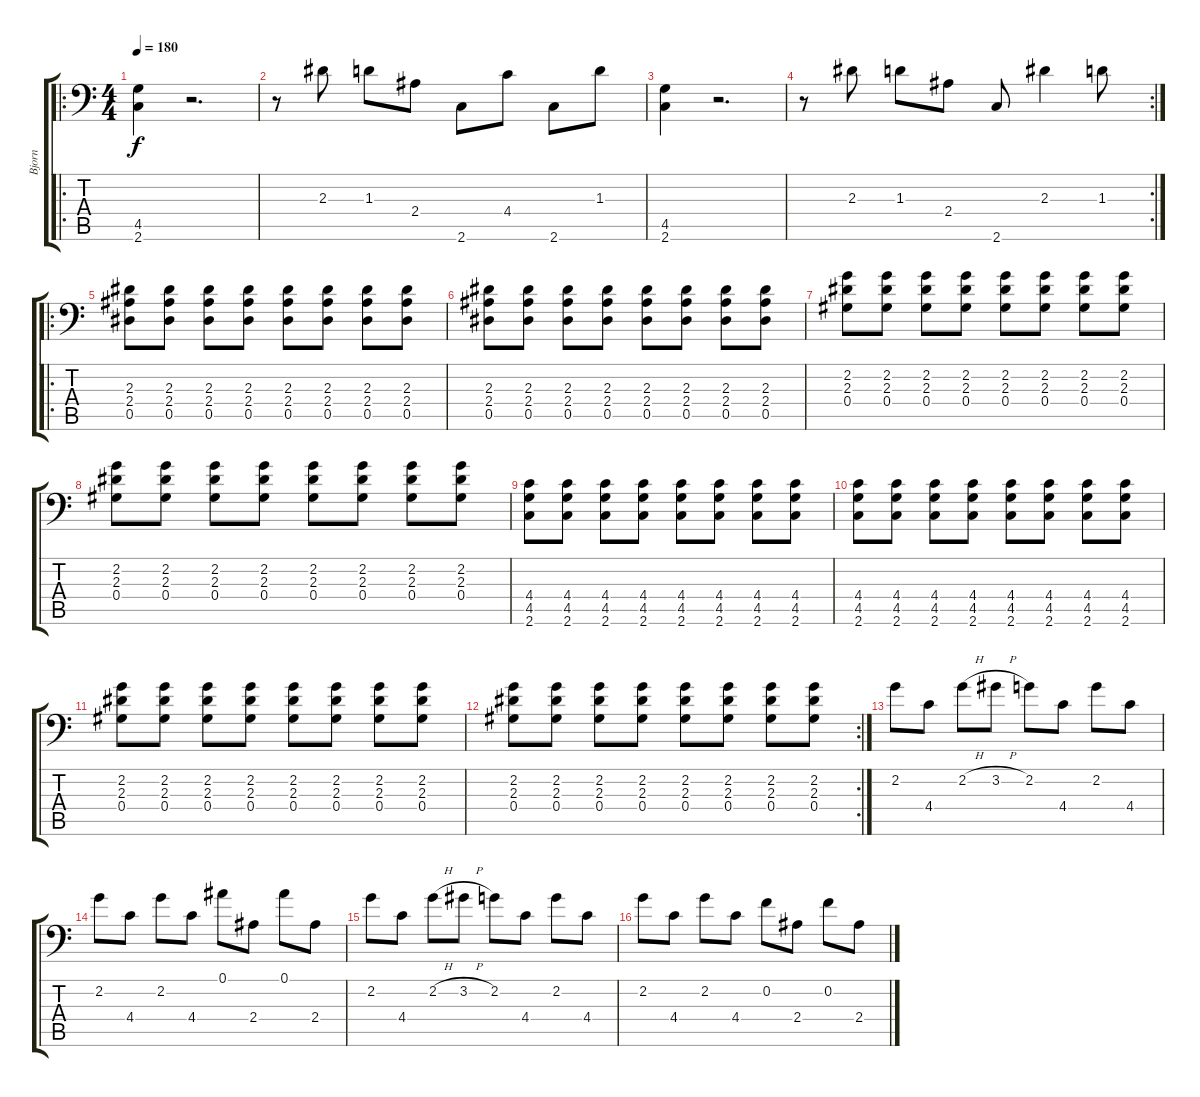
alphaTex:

\track ("Bjorn" "Bjorn") {instrument distortionguitar}
\staff {score tabs}
\tuning (Bb3 F3 Db3 Ab2 Eb2 Bb1) {hide}
\ro
\ts (4 4)
\tempo 180
\clef f4
\ks c
(4.5 2.6).4{dy f} r.2{d} |
r.8 2.3.8 1.3.8 2.4.8 2.6.8 4.4.8 2.6.8 1.3.8 |
(4.5 2.6).4 r.2{d} |
\rc 2
r.8 2.3.8 1.3.8 2.4.8 2.6.8 2.3.4 1.3.8 |
\ro
(2.3 2.4 0.5).8 (2.3 2.4 0.5).8 (2.3 2.4 0.5).8 (2.3 2.4 0.5).8 (2.3 2.4 0.5).8 (2.3 2.4 0.5).8 (2.3 2.4 0.5).8 (2.3 2.4 0.5).8 |
(2.3 2.4 0.5).8 (2.3 2.4 0.5).8 (2.3 2.4 0.5).8 (2.3 2.4 0.5).8 (2.3 2.4 0.5).8 (2.3 2.4 0.5).8 (2.3 2.4 0.5).8 (2.3 2.4 0.5).8 |
(2.2 2.3 0.4).8 (2.2 2.3 0.4).8 (2.2 2.3 0.4).8 (2.2 2.3 0.4).8 (2.2 2.3 0.4).8 (2.2 2.3 0.4).8 (2.2 2.3 0.4).8 (2.2 2.3 0.4).8 |
(2.2 2.3 0.4).8 (2.2 2.3 0.4).8 (2.2 2.3 0.4).8 (2.2 2.3 0.4).8 (2.2 2.3 0.4).8 (2.2 2.3 0.4).8 (2.2 2.3 0.4).8 (2.2 2.3 0.4).8 |
(4.4 4.5 2.6).8 (4.4 4.5 2.6).8 (4.4 4.5 2.6).8 (4.4 4.5 2.6).8 (4.4 4.5 2.6).8 (4.4 4.5 2.6).8 (4.4 4.5 2.6).8 (4.4 4.5 2.6).8 |
(4.4 4.5 2.6).8 (4.4 4.5 2.6).8 (4.4 4.5 2.6).8 (4.4 4.5 2.6).8 (4.4 4.5 2.6).8 (4.4 4.5 2.6).8 (4.4 4.5 2.6).8 (4.4 4.5 2.6).8 |
(2.2 2.3 0.4).8 (2.2 2.3 0.4).8 (2.2 2.3 0.4).8 (2.2 2.3 0.4).8 (2.2 2.3 0.4).8 (2.2 2.3 0.4).8 (2.2 2.3 0.4).8 (2.2 2.3 0.4).8 |
\rc 2
(2.2 2.3 0.4).8 (2.2 2.3 0.4).8 (2.2 2.3 0.4).8 (2.2 2.3 0.4).8 (2.2 2.3 0.4).8 (2.2 2.3 0.4).8 (2.2 2.3 0.4).8 (2.2 2.3 0.4).8 |
2.2.8 4.4.8 2.2{h}.8 3.2{h}.8 2.2.8 4.4.8 2.2.8 4.4.8 |
2.2.8 4.4.8 2.2.8 4.4.8 0.1.8 2.4.8 0.1.8 2.4.8 |
2.2.8 4.4.8 2.2{h}.8 3.2{h}.8 2.2.8 4.4.8 2.2.8 4.4.8 |
2.2.8 4.4.8 2.2.8 4.4.8 0.2.8 2.4.8 0.2.8 2.4.8
